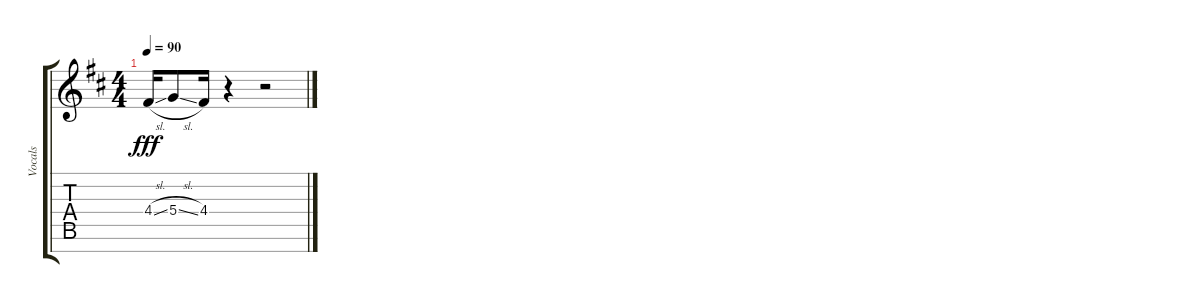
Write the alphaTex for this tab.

\track ("Vocals" "Vocals") {instrument voiceoohs}
\staff {score tabs}
\tuning (E5 B4 G4 D4 A3 E3 B2) {hide}
\ts (4 4)
\tempo 90
\clef g2
\ks d
4.4{sl}.16{dy fff} 5.4{sl}.8 4.4.16 r.4 r.2
